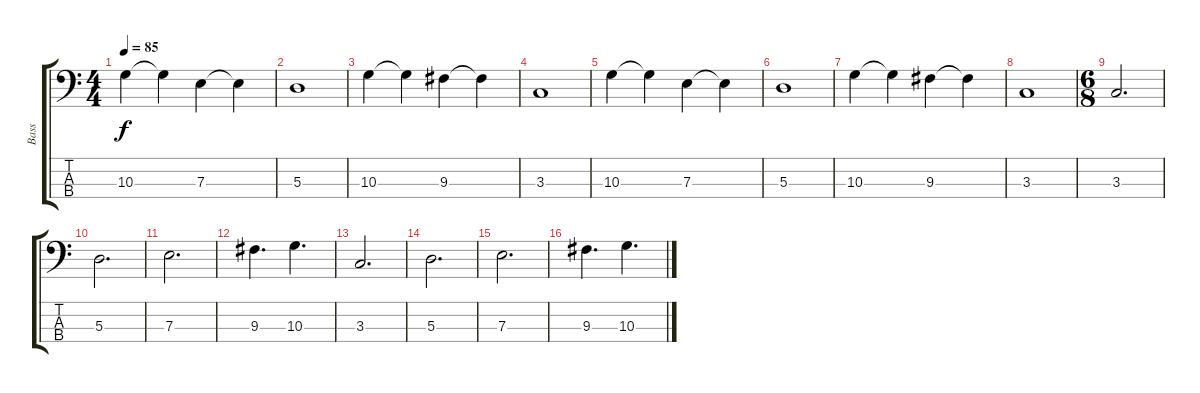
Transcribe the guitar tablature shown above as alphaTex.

\track ("Bass" "Bass") {instrument electricbassfinger}
\staff {score tabs}
\tuning (G2 D2 A1 D1) {hide}
\ts (4 4)
\tempo 85
\clef f4
\ks c
10.3.4{dy f} 10.3{t}.4 7.3.4 7.3{t}.4 |
5.3.1 |
10.3.4 10.3{t}.4 9.3.4 9.3{t}.4 |
3.3.1 |
10.3.4 10.3{t}.4 7.3.4 7.3{t}.4 |
5.3.1 |
10.3.4 10.3{t}.4 9.3.4 9.3{t}.4 |
3.3.1 |
\ts (6 8)
3.3.2{d} |
5.3.2{d} |
7.3.2{d} |
9.3.4{d} 10.3.4{d} |
3.3.2{d} |
5.3.2{d} |
7.3.2{d} |
9.3.4{d} 10.3.4{d}
